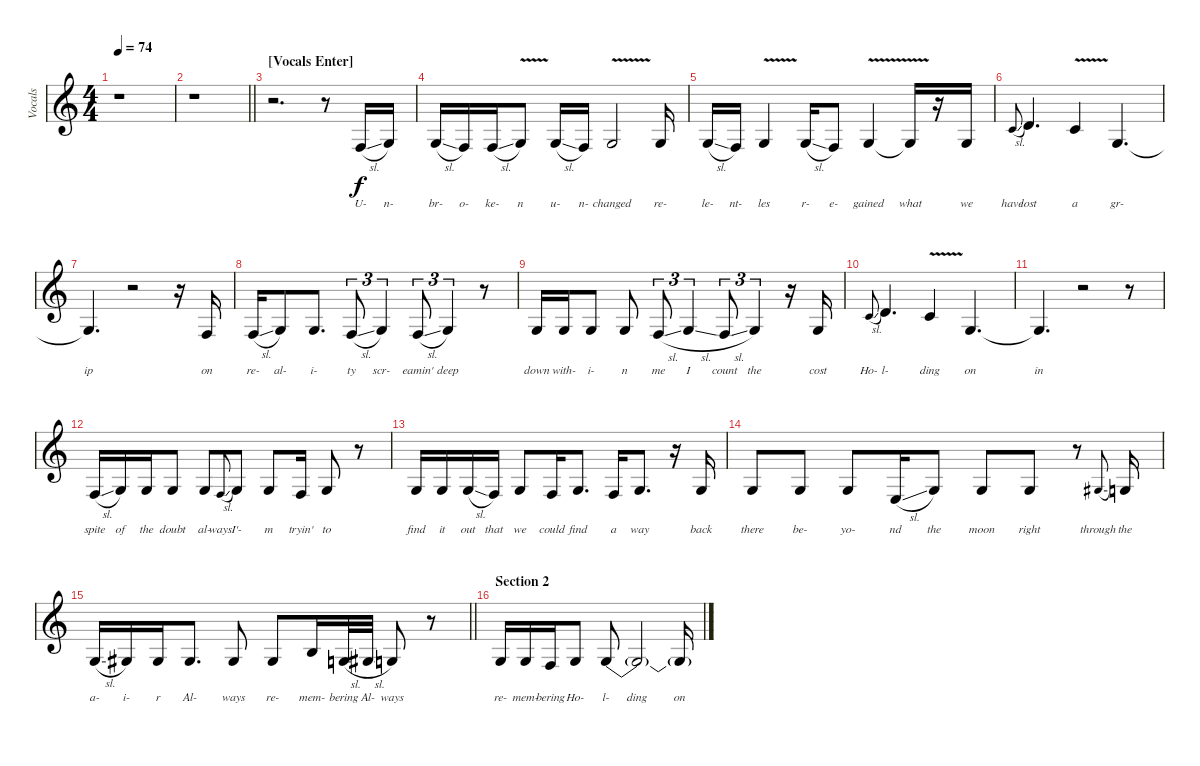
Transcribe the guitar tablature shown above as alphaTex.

\track ("Vocals" "Vocals") {instrument sopranosax}
\staff {score}
\tuning (E4 B3 G3 D3 A2 E2) {hide}
\ts (4 4)
\tempo 74
\clef g2
\ks c
r.1{dy f} |
\barLineRight lightlight
r.1 |
\section ("" "[Vocals Enter]")
r.2{d} r.8 3.4{sl}.16{lyrics (0 "U-") lyrics (1 "") lyrics (2 "") lyrics (3 "") lyrics (4 "")} 5.4.16{lyrics (0 "n-") lyrics (1 "") lyrics (2 "") lyrics (3 "") lyrics (4 "")} |
5.4{sl}.16{lyrics (0 "br-") lyrics (1 "") lyrics (2 "") lyrics (3 "") lyrics (4 "")} 3.4.16{lyrics (0 "o-") lyrics (1 "") lyrics (2 "") lyrics (3 "") lyrics (4 "")} 3.4{sl}.16{lyrics (0 "ke-") lyrics (1 "") lyrics (2 "") lyrics (3 "") lyrics (4 "")} 5.4{v}.8{lyrics (0 "n") lyrics (1 "") lyrics (2 "") lyrics (3 "") lyrics (4 "")} 5.4{sl}.16{lyrics (0 "u-") lyrics (1 "") lyrics (2 "") lyrics (3 "") lyrics (4 "")} 3.4.16{lyrics (0 "n-") lyrics (1 "") lyrics (2 "") lyrics (3 "") lyrics (4 "")} 5.4{v}.2{lyrics (0 "changed") lyrics (1 "") lyrics (2 "") lyrics (3 "") lyrics (4 "")} 5.4.16{lyrics (0 "re-") lyrics (1 "") lyrics (2 "") lyrics (3 "") lyrics (4 "")} |
5.4{sl}.16{lyrics (0 "le-") lyrics (1 "") lyrics (2 "") lyrics (3 "") lyrics (4 "")} 3.4.16{lyrics (0 "nt-") lyrics (1 "") lyrics (2 "") lyrics (3 "") lyrics (4 "")} 5.4{v}.4{lyrics (0 "les") lyrics (1 "") lyrics (2 "") lyrics (3 "") lyrics (4 "")} 5.4{sl}.16{lyrics (0 "r-") lyrics (1 "") lyrics (2 "") lyrics (3 "") lyrics (4 "")} 3.4.8{lyrics (0 "e-") lyrics (1 "") lyrics (2 "") lyrics (3 "") lyrics (4 "")} 5.4{v}.4{lyrics (0 "gained") lyrics (1 "") lyrics (2 "") lyrics (3 "") lyrics (4 "")} 5.4{t}.16{lyrics (0 "what") lyrics (1 "") lyrics (2 "") lyrics (3 "") lyrics (4 "")} r.16 5.4.16{lyrics (0 "we") lyrics (1 "") lyrics (2 "") lyrics (3 "") lyrics (4 "")} |
10.4{sl}.8{lyrics (0 "have") lyrics (1 "") lyrics (2 "") lyrics (3 "") lyrics (4 "") gr onbeat} 12.4.4{d lyrics (0 "lost") lyrics (1 "") lyrics (2 "") lyrics (3 "") lyrics (4 "")} 10.4{v}.4{lyrics (0 "a") lyrics (1 "") lyrics (2 "") lyrics (3 "") lyrics (4 "")} 5.4.4{d lyrics (0 "gr-") lyrics (1 "") lyrics (2 "") lyrics (3 "") lyrics (4 "") volume 0} |
5.4{t}.4{d lyrics (0 "ip") lyrics (1 "") lyrics (2 "") lyrics (3 "") lyrics (4 "")} r.2 r.16 3.4.16{lyrics (0 "on") lyrics (1 "") lyrics (2 "") lyrics (3 "") lyrics (4 "") volume 16} |
3.4{sl}.16{lyrics (0 "re-") lyrics (1 "") lyrics (2 "") lyrics (3 "") lyrics (4 "")} 5.4.8{lyrics (0 "al-") lyrics (1 "") lyrics (2 "") lyrics (3 "") lyrics (4 "")} 5.4.8{d lyrics (0 "i-") lyrics (1 "") lyrics (2 "") lyrics (3 "") lyrics (4 "")} 3.4{sl}.8{tu (3 2) lyrics (0 "ty") lyrics (1 "") lyrics (2 "") lyrics (3 "") lyrics (4 "")} 5.4.4{tu (3 2) lyrics (0 "scr-") lyrics (1 "") lyrics (2 "") lyrics (3 "") lyrics (4 "")} 3.4{sl}.8{tu (3 2) lyrics (0 "eamin'") lyrics (1 "") lyrics (2 "") lyrics (3 "") lyrics (4 "")} 5.4.4{tu (3 2) lyrics (0 "deep") lyrics (1 "") lyrics (2 "") lyrics (3 "") lyrics (4 "")} r.8 |
5.4.16{lyrics (0 "down") lyrics (1 "") lyrics (2 "") lyrics (3 "") lyrics (4 "")} 5.4.16{lyrics (0 "with-") lyrics (1 "") lyrics (2 "") lyrics (3 "") lyrics (4 "")} 5.4.8{lyrics (0 "i-") lyrics (1 "") lyrics (2 "") lyrics (3 "") lyrics (4 "")} 5.4.8{lyrics (0 "n") lyrics (1 "") lyrics (2 "") lyrics (3 "") lyrics (4 "")} 3.4{sl}.8{tu (3 2) lyrics (0 "me") lyrics (1 "") lyrics (2 "") lyrics (3 "") lyrics (4 "")} 5.4{sl}.4{tu (3 2) lyrics (0 "I") lyrics (1 "") lyrics (2 "") lyrics (3 "") lyrics (4 "")} 3.4{sl}.8{tu (3 2) lyrics (0 "count") lyrics (1 "") lyrics (2 "") lyrics (3 "") lyrics (4 "")} 5.4.4{tu (3 2) lyrics (0 "the") lyrics (1 "") lyrics (2 "") lyrics (3 "") lyrics (4 "")} r.16 5.4.16{lyrics (0 "cost") lyrics (1 "") lyrics (2 "") lyrics (3 "") lyrics (4 "")} |
10.4{sl}.8{lyrics (0 "Ho-") lyrics (1 "") lyrics (2 "") lyrics (3 "") lyrics (4 "") gr onbeat} 12.4.4{d lyrics (0 "l-") lyrics (1 "") lyrics (2 "") lyrics (3 "") lyrics (4 "")} 10.4{v}.4{lyrics (0 "ding") lyrics (1 "") lyrics (2 "") lyrics (3 "") lyrics (4 "")} 5.4.4{d lyrics (0 "on") lyrics (1 "") lyrics (2 "") lyrics (3 "") lyrics (4 "") volume 0} |
5.4{t}.4{d lyrics (0 "in") lyrics (1 "") lyrics (2 "") lyrics (3 "") lyrics (4 "")} r.2 r.8 |
3.4{sl}.16{lyrics (0 "spite") lyrics (1 "") lyrics (2 "") lyrics (3 "") lyrics (4 "") volume 16} 5.4.16{lyrics (0 "of") lyrics (1 "") lyrics (2 "") lyrics (3 "") lyrics (4 "")} 5.4.16{lyrics (0 "the") lyrics (1 "") lyrics (2 "") lyrics (3 "") lyrics (4 "")} 5.4.8{lyrics (0 "doubt") lyrics (1 "") lyrics (2 "") lyrics (3 "") lyrics (4 "")} 5.4.8{lyrics (0 "al-") lyrics (1 "") lyrics (2 "") lyrics (3 "") lyrics (4 "")} 3.4{sl}.8{lyrics (0 "ways") lyrics (1 "") lyrics (2 "") lyrics (3 "") lyrics (4 "") gr onbeat} 5.4.8{lyrics (0 "I'-") lyrics (1 "") lyrics (2 "") lyrics (3 "") lyrics (4 "")} 5.4.8{lyrics (0 "m") lyrics (1 "") lyrics (2 "") lyrics (3 "") lyrics (4 "")} 3.4.16{lyrics (0 "tryin'") lyrics (1 "") lyrics (2 "") lyrics (3 "") lyrics (4 "")} 5.4.8{lyrics (0 "to") lyrics (1 "") lyrics (2 "") lyrics (3 "") lyrics (4 "")} r.8 |
5.4.16{lyrics (0 "find") lyrics (1 "") lyrics (2 "") lyrics (3 "") lyrics (4 "")} 5.4.16{lyrics (0 "it") lyrics (1 "") lyrics (2 "") lyrics (3 "") lyrics (4 "")} 5.4{sl}.16{lyrics (0 "out") lyrics (1 "") lyrics (2 "") lyrics (3 "") lyrics (4 "")} 3.4.16{lyrics (0 "that") lyrics (1 "") lyrics (2 "") lyrics (3 "") lyrics (4 "")} 5.4.8{lyrics (0 "we") lyrics (1 "") lyrics (2 "") lyrics (3 "") lyrics (4 "")} 3.4.16{lyrics (0 "could") lyrics (1 "") lyrics (2 "") lyrics (3 "") lyrics (4 "")} 5.4.8{d lyrics (0 "find") lyrics (1 "") lyrics (2 "") lyrics (3 "") lyrics (4 "")} 3.4.16{lyrics (0 "a") lyrics (1 "") lyrics (2 "") lyrics (3 "") lyrics (4 "")} 5.4.8{d lyrics (0 "way") lyrics (1 "") lyrics (2 "") lyrics (3 "") lyrics (4 "")} r.16 5.4.16{lyrics (0 "back") lyrics (1 "") lyrics (2 "") lyrics (3 "") lyrics (4 "")} |
5.4.8{lyrics (0 "there") lyrics (1 "") lyrics (2 "") lyrics (3 "") lyrics (4 "")} 5.4.8{lyrics (0 "be-") lyrics (1 "") lyrics (2 "") lyrics (3 "") lyrics (4 "")} 5.4.8{lyrics (0 "yo-") lyrics (1 "") lyrics (2 "") lyrics (3 "") lyrics (4 "")} 2.4{sl}.16{lyrics (0 "nd") lyrics (1 "") lyrics (2 "") lyrics (3 "") lyrics (4 "")} 5.4.8{lyrics (0 "the") lyrics (1 "") lyrics (2 "") lyrics (3 "") lyrics (4 "")} 5.4.8{lyrics (0 "moon") lyrics (1 "") lyrics (2 "") lyrics (3 "") lyrics (4 "")} 5.4.8{lyrics (0 "right") lyrics (1 "") lyrics (2 "") lyrics (3 "") lyrics (4 "")} r.8 6.4{sl}.8{lyrics (0 "through") lyrics (1 "") lyrics (2 "") lyrics (3 "") lyrics (4 "") gr onbeat} 5.4.16{lyrics (0 "the") lyrics (1 "") lyrics (2 "") lyrics (3 "") lyrics (4 "")} |
\barLineRight lightlight
5.4{sl}.16{lyrics (0 "a-") lyrics (1 "") lyrics (2 "") lyrics (3 "") lyrics (4 "")} 6.4.16{lyrics (0 "i-") lyrics (1 "") lyrics (2 "") lyrics (3 "") lyrics (4 "")} 6.4.16{lyrics (0 "r") lyrics (1 "") lyrics (2 "") lyrics (3 "") lyrics (4 "")} 6.4.8{d lyrics (0 "Al-") lyrics (1 "") lyrics (2 "") lyrics (3 "") lyrics (4 "")} 6.4.8{lyrics (0 "ways") lyrics (1 "") lyrics (2 "") lyrics (3 "") lyrics (4 "")} 6.4.8{lyrics (0 "re-") lyrics (1 "") lyrics (2 "") lyrics (3 "") lyrics (4 "")} 9.4.16{lyrics (0 "mem-") lyrics (1 "") lyrics (2 "") lyrics (3 "") lyrics (4 "")} 5.4{sl}.32{lyrics (0 "bering") lyrics (1 "") lyrics (2 "") lyrics (3 "") lyrics (4 "")} 6.4{sl}.32{lyrics (0 "Al-") lyrics (1 "") lyrics (2 "") lyrics (3 "") lyrics (4 "")} 5.4.8{lyrics (0 "ways") lyrics (1 "") lyrics (2 "") lyrics (3 "") lyrics (4 "")} r.8 |
\section ("" "Section 2")
5.4.16{lyrics (0 "re-") lyrics (1 "") lyrics (2 "") lyrics (3 "") lyrics (4 "")} 5.4.16{lyrics (0 "mem-") lyrics (1 "") lyrics (2 "") lyrics (3 "") lyrics (4 "")} 3.4.16{lyrics (0 "bering") lyrics (1 "") lyrics (2 "") lyrics (3 "") lyrics (4 "")} 5.4.8{lyrics (0 "Ho-") lyrics (1 "") lyrics (2 "") lyrics (3 "") lyrics (4 "")} 5.4{be (custom 0 0 5 2 10 0 60 0)}.8{lyrics (0 "l-") lyrics (1 "") lyrics (2 "") lyrics (3 "") lyrics (4 "")} 5.4{t}.2{lyrics (0 "ding") lyrics (1 "") lyrics (2 "") lyrics (3 "") lyrics (4 "") volume 0} 5.4{t}.16{lyrics (0 "on") lyrics (1 "") lyrics (2 "") lyrics (3 "") lyrics (4 "")}
